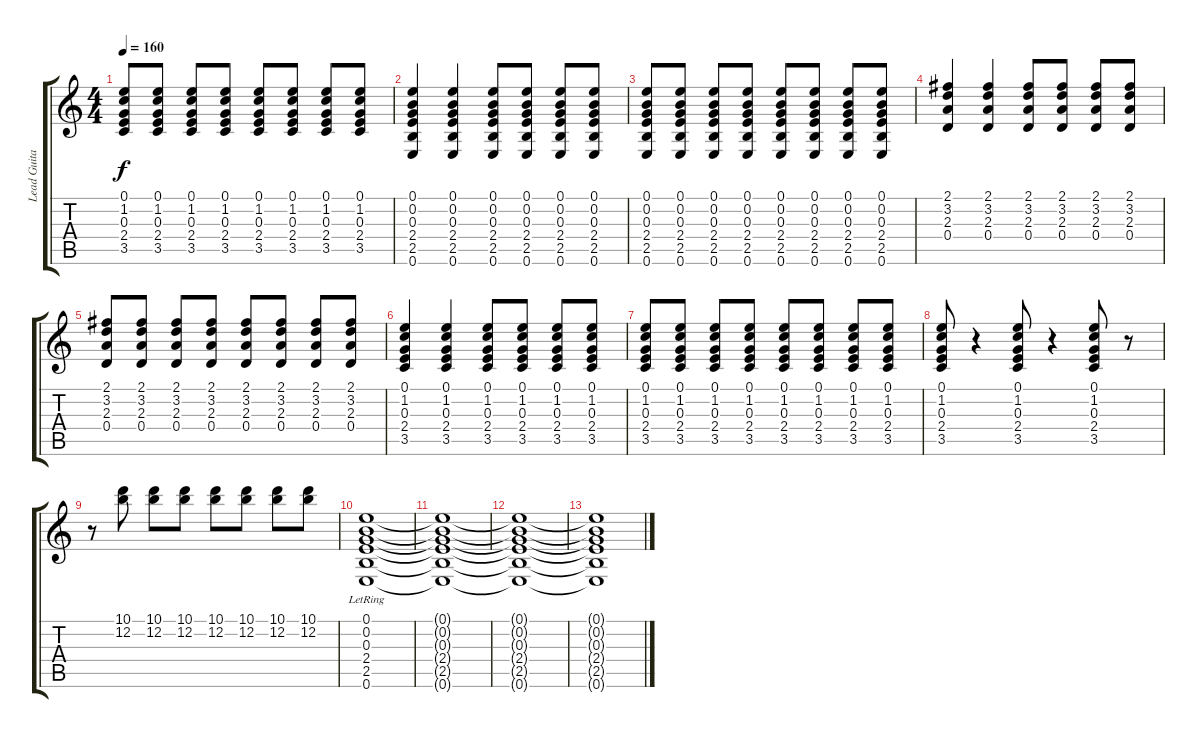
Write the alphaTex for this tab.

\track ("Lead Guitar" "Lead Guita") {instrument acousticguitarsteel}
\staff {score tabs}
\tuning (E4 B3 G3 D3 A2 E2) {hide}
\ts (4 4)
\tempo 160
\clef g2
\ks c
(0.1 1.2 0.3 2.4 3.5).8{dy f} (0.1 1.2 0.3 2.4 3.5).8 (0.1 1.2 0.3 2.4 3.5).8 (0.1 1.2 0.3 2.4 3.5).8 (0.1 1.2 0.3 2.4 3.5).8 (0.1 1.2 0.3 2.4 3.5).8 (0.1 1.2 0.3 2.4 3.5).8 (0.1 1.2 0.3 2.4 3.5).8 |
(0.1 0.2 0.3 2.4 2.5 0.6).4 (0.1 0.2 0.3 2.4 2.5 0.6).4 (0.1 0.2 0.3 2.4 2.5 0.6).8 (0.1 0.2 0.3 2.4 2.5 0.6).8 (0.1 0.2 0.3 2.4 2.5 0.6).8 (0.1 0.2 0.3 2.4 2.5 0.6).8 |
(0.1 0.2 0.3 2.4 2.5 0.6).8 (0.1 0.2 0.3 2.4 2.5 0.6).8 (0.1 0.2 0.3 2.4 2.5 0.6).8 (0.1 0.2 0.3 2.4 2.5 0.6).8 (0.1 0.2 0.3 2.4 2.5 0.6).8 (0.1 0.2 0.3 2.4 2.5 0.6).8 (0.1 0.2 0.3 2.4 2.5 0.6).8 (0.1 0.2 0.3 2.4 2.5 0.6).8 |
(2.1 3.2 2.3 0.4).4 (2.1 3.2 2.3 0.4).4 (2.1 3.2 2.3 0.4).8 (2.1 3.2 2.3 0.4).8 (2.1 3.2 2.3 0.4).8 (2.1 3.2 2.3 0.4).8 |
(2.1 3.2 2.3 0.4).8 (2.1 3.2 2.3 0.4).8 (2.1 3.2 2.3 0.4).8 (2.1 3.2 2.3 0.4).8 (2.1 3.2 2.3 0.4).8 (2.1 3.2 2.3 0.4).8 (2.1 3.2 2.3 0.4).8 (2.1 3.2 2.3 0.4).8 |
(0.1 1.2 0.3 2.4 3.5).4 (0.1 1.2 0.3 2.4 3.5).4 (0.1 1.2 0.3 2.4 3.5).8 (0.1 1.2 0.3 2.4 3.5).8 (0.1 1.2 0.3 2.4 3.5).8 (0.1 1.2 0.3 2.4 3.5).8 |
(0.1 1.2 0.3 2.4 3.5).8 (0.1 1.2 0.3 2.4 3.5).8 (0.1 1.2 0.3 2.4 3.5).8 (0.1 1.2 0.3 2.4 3.5).8 (0.1 1.2 0.3 2.4 3.5).8 (0.1 1.2 0.3 2.4 3.5).8 (0.1 1.2 0.3 2.4 3.5).8 (0.1 1.2 0.3 2.4 3.5).8 |
(0.1 1.2 0.3 2.4 3.5).8 r.4 (0.1 1.2 0.3 2.4 3.5).8 r.4 (0.1 1.2 0.3 2.4 3.5).8 r.8 |
r.8 (10.1 12.2).8 (10.1 12.2).8 (10.1 12.2).8 (10.1 12.2).8 (10.1 12.2).8 (10.1 12.2).8 (10.1 12.2).8 |
(0.1 0.2 0.3{lr} 2.4 2.5 0.6).1 |
(0.1{t} 0.2{t} 0.3{t} 2.4{t} 2.5{t} 0.6{t}).1 |
(0.1{t} 0.2{t} 0.3{t} 2.4{t} 2.5{t} 0.6{t}).1 |
(0.1{t} 0.2{t} 0.3{t} 2.4{t} 2.5{t} 0.6{t}).1
